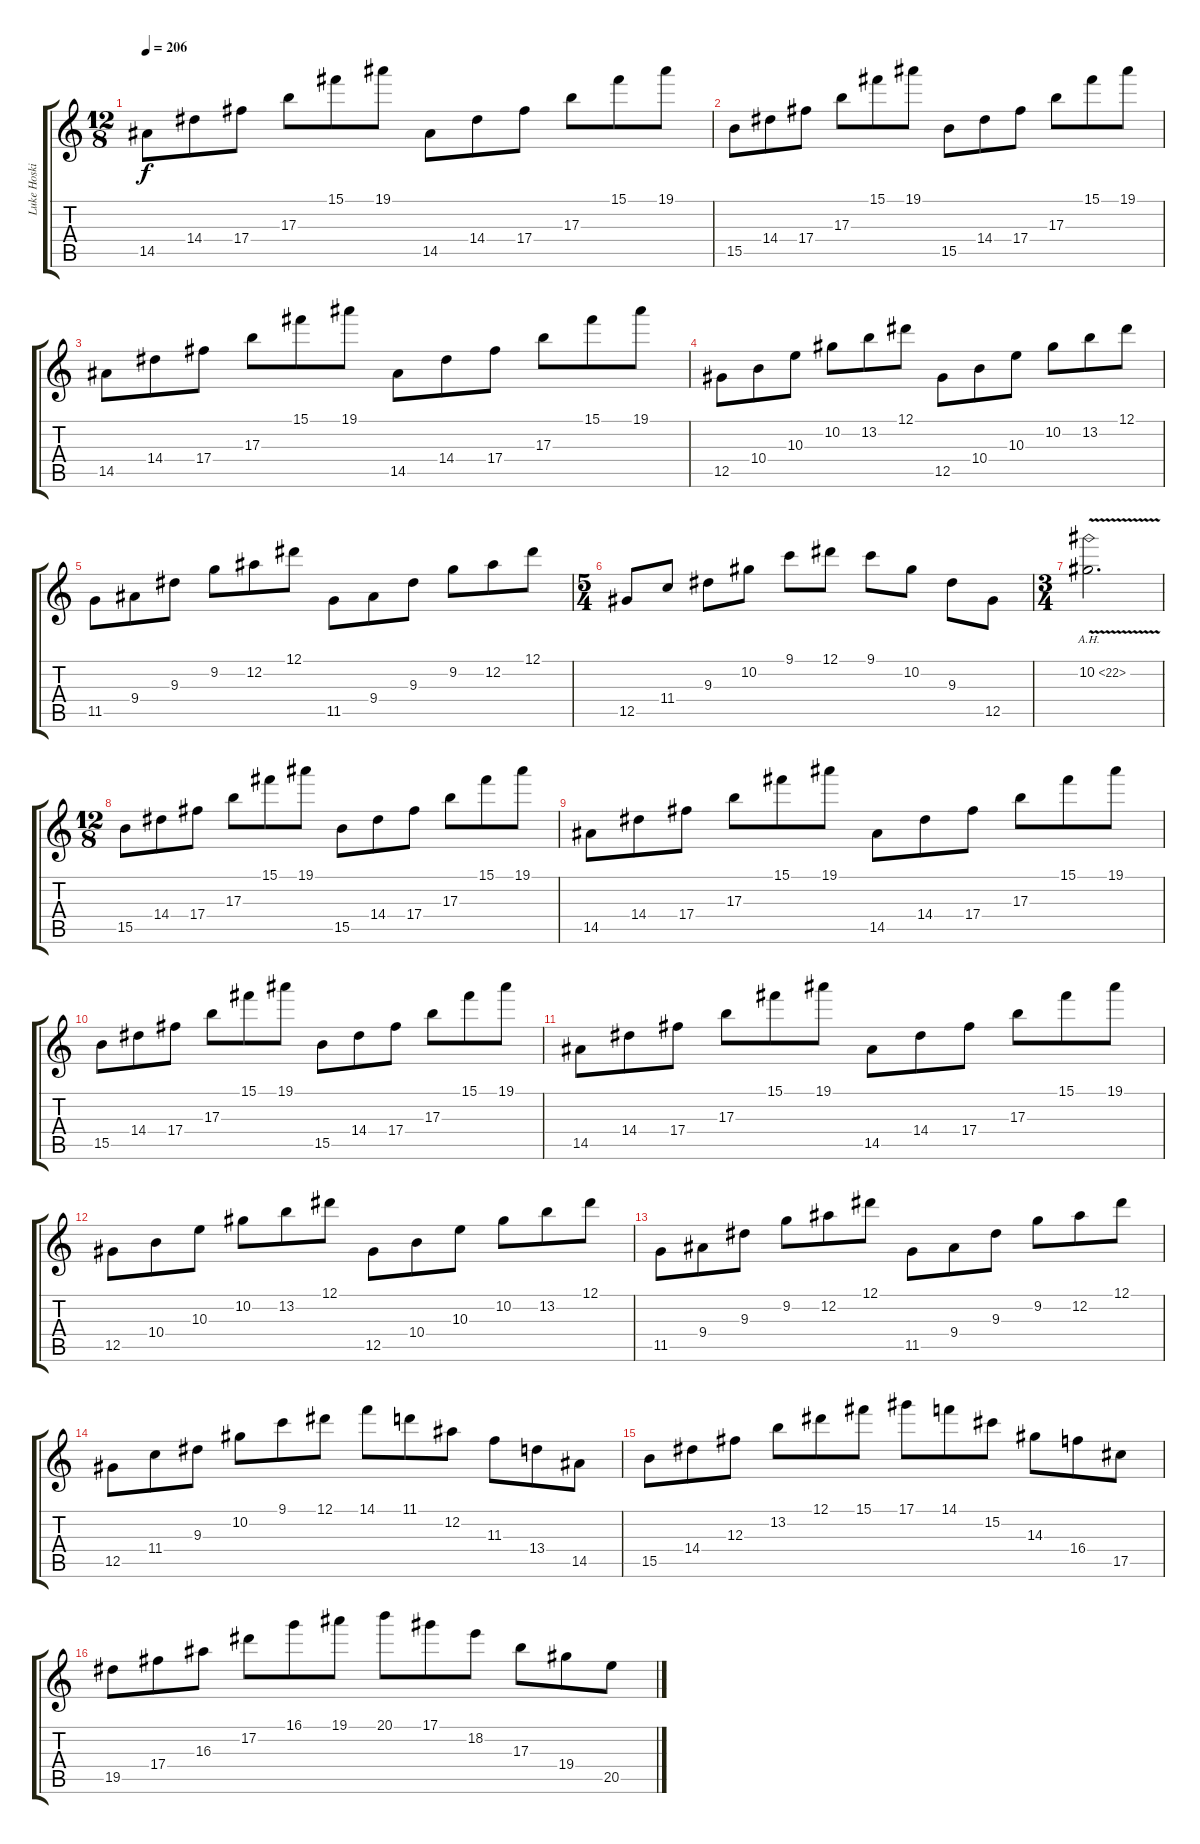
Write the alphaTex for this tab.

\track ("Luke Hoskin" "Luke Hoski") {instrument overdrivenguitar}
\staff {score tabs}
\tuning (Eb4 Bb3 Gb3 Db3 Ab2 Eb2) {hide}
\ts (12 8)
\tempo 206
\clef g2
\ks c
14.5.8{dy f} 14.4.8 17.4.8 17.3.8 15.1.8 19.1.8 14.5.8 14.4.8 17.4.8 17.3.8 15.1.8 19.1.8 |
15.5.8 14.4.8 17.4.8 17.3.8 15.1.8 19.1.8 15.5.8 14.4.8 17.4.8 17.3.8 15.1.8 19.1.8 |
14.5.8 14.4.8 17.4.8 17.3.8 15.1.8 19.1.8 14.5.8 14.4.8 17.4.8 17.3.8 15.1.8 19.1.8 |
12.5.8 10.4.8 10.3.8 10.2.8 13.2.8 12.1.8 12.5.8 10.4.8 10.3.8 10.2.8 13.2.8 12.1.8 |
11.5.8 9.4.8 9.3.8 9.2.8 12.2.8 12.1.8 11.5.8 9.4.8 9.3.8 9.2.8 12.2.8 12.1.8 |
\ts (5 4)
12.5.8 11.4.8 9.3.8 10.2.8 9.1.8 12.1.8 9.1.8 10.2.8 9.3.8 12.5.8 |
\ts (3 4)
10.2{ah 12 v}.2{d} |
\ts (12 8)
15.5.8 14.4.8 17.4.8 17.3.8 15.1.8 19.1.8 15.5.8 14.4.8 17.4.8 17.3.8 15.1.8 19.1.8 |
14.5.8 14.4.8 17.4.8 17.3.8 15.1.8 19.1.8 14.5.8 14.4.8 17.4.8 17.3.8 15.1.8 19.1.8 |
15.5.8 14.4.8 17.4.8 17.3.8 15.1.8 19.1.8 15.5.8 14.4.8 17.4.8 17.3.8 15.1.8 19.1.8 |
14.5.8 14.4.8 17.4.8 17.3.8 15.1.8 19.1.8 14.5.8 14.4.8 17.4.8 17.3.8 15.1.8 19.1.8 |
12.5.8 10.4.8 10.3.8 10.2.8 13.2.8 12.1.8 12.5.8 10.4.8 10.3.8 10.2.8 13.2.8 12.1.8 |
11.5.8 9.4.8 9.3.8 9.2.8 12.2.8 12.1.8 11.5.8 9.4.8 9.3.8 9.2.8 12.2.8 12.1.8 |
12.5.8 11.4.8 9.3.8 10.2.8 9.1.8 12.1.8 14.1.8 11.1.8 12.2.8 11.3.8 13.4.8 14.5.8 |
15.5.8 14.4.8 12.3.8 13.2.8 12.1.8 15.1.8 17.1.8 14.1.8 15.2.8 14.3.8 16.4.8 17.5.8 |
19.5.8 17.4.8 16.3.8 17.2.8 16.1.8 19.1.8 20.1.8 17.1.8 18.2.8 17.3.8 19.4.8 20.5.8
